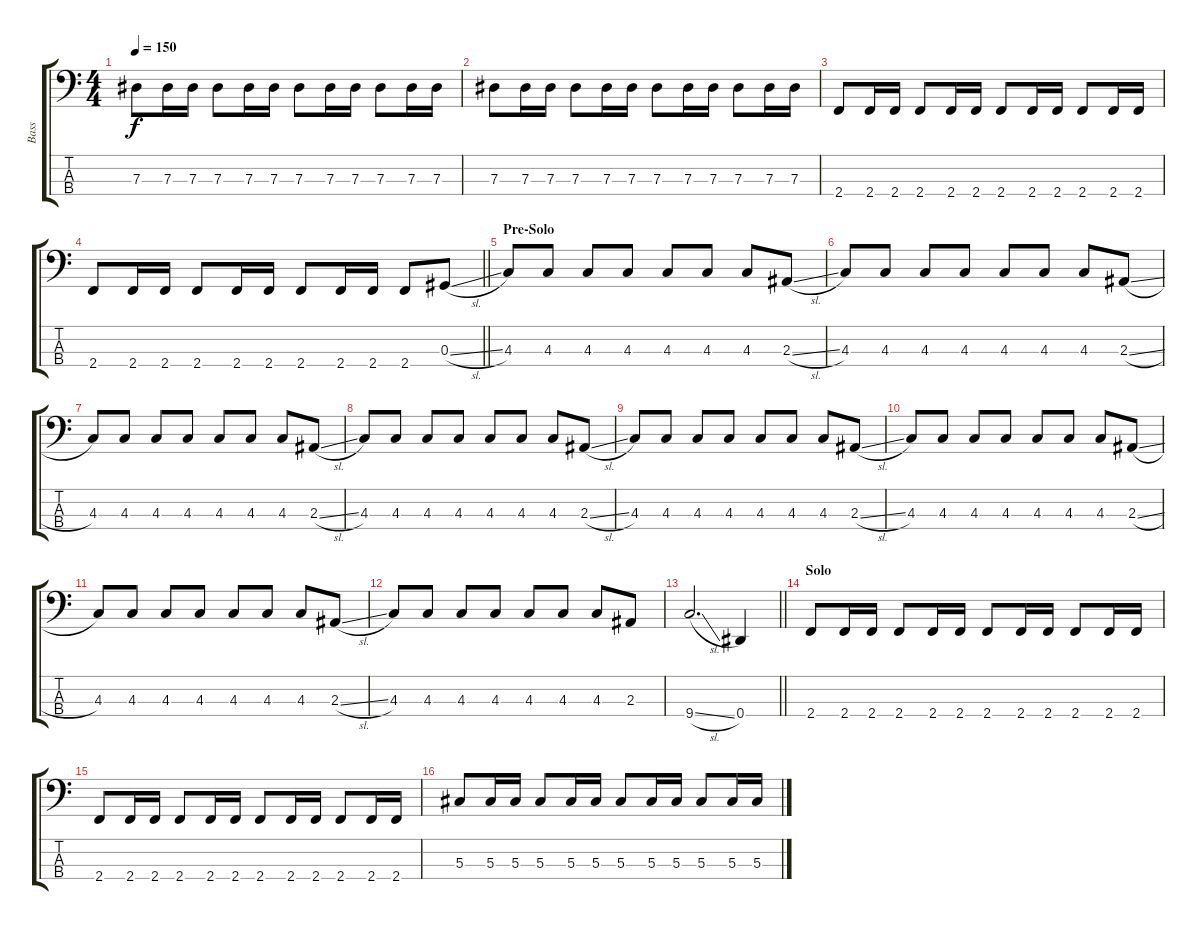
\track ("Bass" "Bass") {instrument electricbasspick}
\staff {score tabs}
\tuning (Gb2 Db2 Ab1 Eb1) {hide}
\ts (4 4)
\tempo 150
\clef f4
\ks c
7.3.8{dy f} 7.3.16 7.3.16 7.3.8 7.3.16 7.3.16 7.3.8 7.3.16 7.3.16 7.3.8 7.3.16 7.3.16 |
7.3.8 7.3.16 7.3.16 7.3.8 7.3.16 7.3.16 7.3.8 7.3.16 7.3.16 7.3.8 7.3.16 7.3.16 |
2.4.8 2.4.16 2.4.16 2.4.8 2.4.16 2.4.16 2.4.8 2.4.16 2.4.16 2.4.8 2.4.16 2.4.16 |
\barLineRight lightlight
2.4.8 2.4.16 2.4.16 2.4.8 2.4.16 2.4.16 2.4.8 2.4.16 2.4.16 2.4.8 0.3{sl}.8 |
\section ("" "Pre-Solo")
4.3.8 4.3.8 4.3.8 4.3.8 4.3.8 4.3.8 4.3.8 2.3{sl}.8 |
4.3.8 4.3.8 4.3.8 4.3.8 4.3.8 4.3.8 4.3.8 2.3{sl}.8 |
4.3.8 4.3.8 4.3.8 4.3.8 4.3.8 4.3.8 4.3.8 2.3{sl}.8 |
4.3.8 4.3.8 4.3.8 4.3.8 4.3.8 4.3.8 4.3.8 2.3{sl}.8 |
4.3.8 4.3.8 4.3.8 4.3.8 4.3.8 4.3.8 4.3.8 2.3{sl}.8 |
4.3.8 4.3.8 4.3.8 4.3.8 4.3.8 4.3.8 4.3.8 2.3{sl}.8 |
4.3.8 4.3.8 4.3.8 4.3.8 4.3.8 4.3.8 4.3.8 2.3{sl}.8 |
4.3.8 4.3.8 4.3.8 4.3.8 4.3.8 4.3.8 4.3.8 2.3.8 |
\barLineRight lightlight
9.4{sl}.2{d} 0.4.4 |
\section ("" "Solo")
2.4.8 2.4.16 2.4.16 2.4.8 2.4.16 2.4.16 2.4.8 2.4.16 2.4.16 2.4.8 2.4.16 2.4.16 |
2.4.8 2.4.16 2.4.16 2.4.8 2.4.16 2.4.16 2.4.8 2.4.16 2.4.16 2.4.8 2.4.16 2.4.16 |
5.3.8 5.3.16 5.3.16 5.3.8 5.3.16 5.3.16 5.3.8 5.3.16 5.3.16 5.3.8 5.3.16 5.3.16
